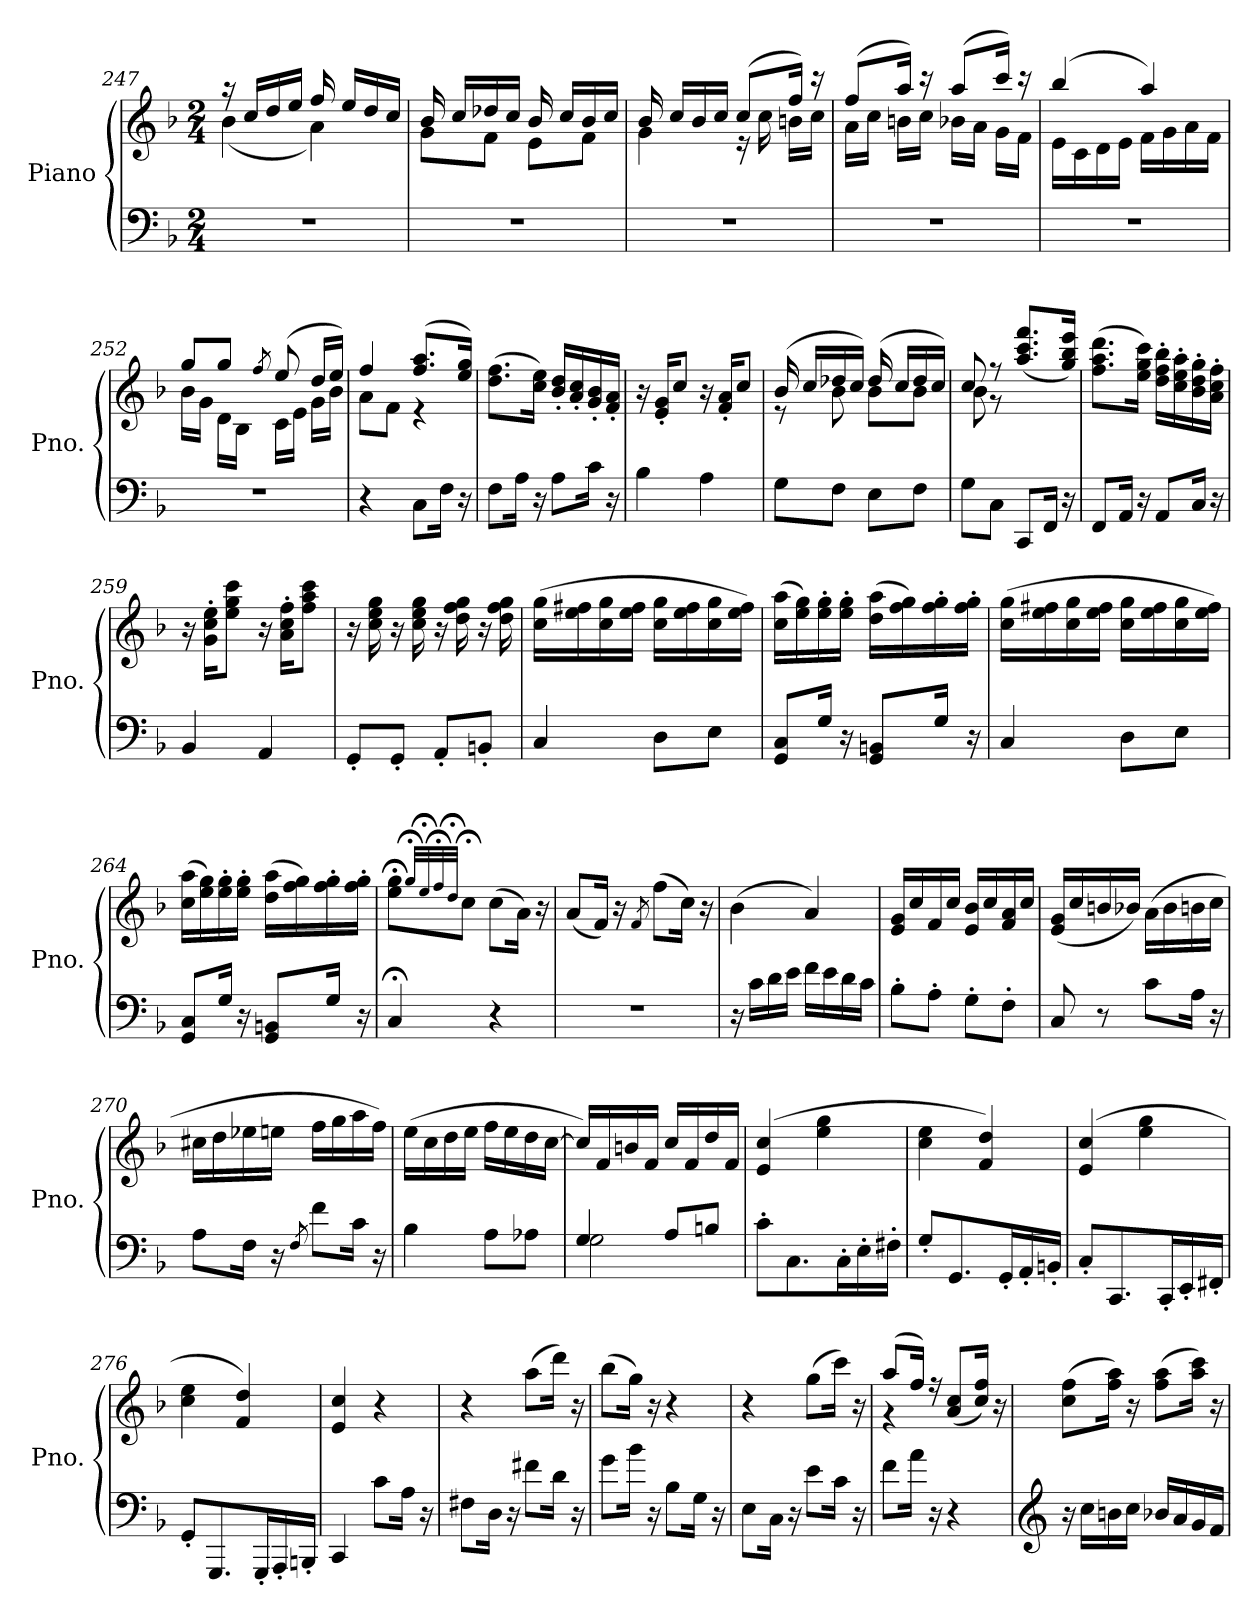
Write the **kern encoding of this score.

**kern	**kern
*part1	*part1
*staff2	*staff1
*I"Piano	*
*I'Pno.	*
*clefF4	*clefG2
*k[b-]	*k[b-]
*F:	*F:
*M2/4	*M2/4
=247	=247
*	*^
2r	16r	(<4b-\
.	16cc/LL	.
.	16dd/	.
.	16ee/JJ	.
.	16ff/	4a\)
.	16ee/LL	.
.	16dd/	.
.	16cc/JJ	.
=248	=248	=248
2r	16b-/	8g\L
.	16cc/LL	.
.	16dd-X/	8f\J
.	16cc/JJ	.
.	16b-/	8e\L
.	16cc/LL	.
.	16b-/	8f\J
.	16cc/JJ	.
=249	=249	=249
2r	16b-/	4g\
.	16cc/LL	.
.	16b-/	.
.	16cc/JJ	.
.	(>8cc/L	16r
.	.	16cc\
.	16ff/Jk)	16bn\LL
.	16r	16cc\JJ
=250	=250	=250
2r	(>8ff/L	16a\LL
.	.	16cc\JJ
.	16aa/Jk)	16bn\LL
.	16r	16cc\JJ
.	(>8aa/L	16b-X\LL
.	.	16a\JJ
.	16ccc/Jk)	16g\LL
.	16r	16f\JJ
!!LO:LB:g=z	!!
=251	=251	=251
2r	(>4bb-/	16e\LL
.	.	16c\
.	.	16d\
.	.	16e\JJ
.	4aa/)	16f\LL
.	.	16g\
.	.	16a\
.	.	16f\JJ
=252	=252	=252
2r	8gg/L	16b-\LL
.	.	16g\JJ
.	8gg/J	16d\LL
.	.	16B-\JJ
.	8qff/	.
.	(>8ee/	16c\LL
.	.	16e\JJ
.	16dd/LL	16g\LL
.	16ee/JJ)	16b-\JJ
=253	=253	=253
4r	4ff/	8a\L
.	.	8f\J
8C\L	(>8.ff/ 8.aa/L	4r
16F\Jk	.	.
16r	16ee/ 16gg/Jk)	.
*	*v	*v
=254	=254
8F\L	(>8.dd\ 8.ff\L
16A\Jk	.
16r	16cc\ 16ee\Jk)
8A\L	16b-/' 16dd/'LL
.	16a/' 16cc/'
16c\Jk	16g/' 16b-/'
16r	16f/' 16a/'JJ
=255	=255
4B-\	16r
.	16e/' 16g/'KL
.	8cc/J
4A\	16r
.	16f/' 16a/'KL
.	8cc/J
=256	=256
*	*^
8G\L	(>16b-/	8r
.	16cc/LL	.
8F\J	16dd-X/	8b-\
.	16cc/JJ)	.
8E\L	(>16dd-/	8b-\L
.	16cc/LL	.
8F\J	16dd-/	8b-\J
.	16cc/JJ)	.
!!LO:LB:g=z	!!
=257	=257	=257
8G\L	8cc/	8b-\
8C\J	8r	8r
8CC/L	(>8.aa/ 8.ccc/ 8.fff/L	4ryy
16FF/Jk	.	.
16r	16gg/ 16bb-/ 16eee/Jk)	.
*	*v	*v
=258	=258
8FF/L	(>8.ff\ 8.aa\ 8.ddd\L
16AA/Jk	.
16r	16ee\ 16gg\ 16ccc\Jk)
8AA/L	16dd\' 16ff\' 16bb-\'LL
.	16cc\' 16ee\' 16aa\'
16C/Jk	16b-\' 16dd\' 16gg\'
16r	16a\' 16cc\' 16ff\'JJ
=259	=259
4BB-/	16r
.	16g\' 16cc\' 16ee\'KL
.	8ee\ 8gg\ 8ccc\J
4AA/	16r
.	16a\' 16cc\' 16ff\'KL
.	8ff\ 8aa\ 8ccc\J
=260	=260
8GG'/L	16r
.	16cc\ 16ee\ 16gg\
8GG'/J	16r
.	16cc\ 16ee\ 16gg\
8AA'/L	16r
.	16dd\ 16ff\ 16gg\
8BBn'/J	16r
.	16dd\ 16ff\ 16gg\
=261	=261
4C/	(>16cc\ 16gg\LL
.	16ee\ 16ff#X\
.	16cc\ 16gg\
.	16ee\ 16ff#\JJ
8D\L	16cc\ 16gg\LL
.	16ee\ 16ff#\
8E\J	16cc\ 16gg\
.	16ee\ 16ff#\JJ)
!!LO:LB:g=z
=262	=262
8GG/ 8C/L	(>16cc\ 16aa\LL
.	16ee\ 16gg\)
16G/Jk	16ee\' 16gg\'
16r	16ee\' 16gg\'JJ
8GG/ 8BBn/L	(>16dd\ 16aa\LL
.	16ff\ 16gg\)
16G/Jk	16ff\' 16gg\'
16r	16ff\' 16gg\'JJ
=263	=263
4C/	(>16cc\ 16gg\LL
.	16ee\ 16ff#X\
.	16cc\ 16gg\
.	16ee\ 16ff#\JJ
8D\L	16cc\ 16gg\LL
.	16ee\ 16ff#\
8E\J	16cc\ 16gg\
.	16ee\ 16ff#\JJ)
=264	=264
8GG/ 8C/L	(>16cc\ 16aa\LL
.	16ee\ 16gg\)
16G/Jk	16ee\' 16gg\'
16r	16ee\' 16gg\'JJ
8GG/ 8BBn/L	(>16dd\ 16aa\LL
.	16ff\ 16gg\)
16G/Jk	16ff\' 16gg\'
16r	16ff\' 16gg\'JJ
=265	=265
4C;</	8ee\;< 8gg\;<L
.	32qgg;<;<;<;<;</LLL
.	32qee;<;<;<;<;</
.	32qff;<;<;<;<;</
.	32qdd;<;<;<;<;</JJJ
.	8cc;<;<;<;<;<\J
4r	(>8cc\L
.	16a\Jk)
.	16r
=266	=266
2r	(<8a/L
.	16f/Jk)
.	16r
.	8qf/
.	(>8ff\L
.	16cc\Jk)
.	16r
!!LO:LB:g=z
=267	=267
16r	(>4b-\
16c\LL	.
16d\	.
16e\JJ	.
16f\LL	4a/)
16e\	.
16d\	.
16c\JJ	.
=268	=268
8B-'\L	16e/ 16g/LL
.	16cc/
8A'\J	16f/
.	16cc/JJ
8G'\L	16e/ 16b-/LL
.	16cc/
8F'\J	16f/ 16a/
.	16cc/JJ
=269	=269
8C/	(<16e/ 16g/LL
.	16cc/
8r	16bn/
.	16b-X/JJ)
8c\L	(>16a\LL
.	16b-\
16A\Jk	16bn\
16r	16cc\JJ
=270	=270
8A\L	16cc#X\LL
.	16dd\
16F\Jk	16ee-X\
16r	16een\JJ
8qF/	.
8f\L	16ff\LL
.	16gg\
16c\Jk	16aa\
16r	16ff\JJ)
=271	=271
4B-\	(>16ee\LL
.	16cc\
.	16dd\
.	16ee\JJ
8A\L	16ff\LL
.	16ee\
8A-X\J	16dd\
.	[16cc\JJ
!!LO:PB:g=z
=272	=272
*^	*
4G/	2G\	16cc/LL])
.	.	16f/
.	.	16bn/
.	.	16f/JJ
8A/L	.	16cc/LL
.	.	16f/
8Bn/J	.	16dd/
.	.	16f/JJ
*v	*v	*
=273	=273
8c'\L	(>4e/ 4cc/
8.C\	.
.	4ee\ 4gg\
16C'\L	.
16E'\	.
16F#X'\JJ	.
=274	=274
8G'/L	4cc\ 4ee\
8.GG/	.
.	4f/ 4dd/)
16GG'/L	.
16AA'/	.
16BBn'/JJ	.
=275	=275
8C'/L	(>4e/ 4cc/
8.CC/	.
.	4ee\ 4gg\
16CC'/L	.
16EE'/	.
16FF#X'/JJ	.
=276	=276
8GG'/L	4cc\ 4ee\
8.GGG/	.
.	4f/ 4dd/)
16GGG'/L	.
16AAA'/	.
16BBBn'/JJ	.
=277	=277
4CC/	4e/ 4cc/
8c\L	4r
16A\Jk	.
16r	.
=278	=278
8F#X\L	4r
16D\Jk	.
16r	.
8f#X\L	(>8aa\L
16d\Jk	16ddd\Jk)
16r	16r
!!LO:LB:g=z
=279	=279
8g\L	(>8bb-\L
16b-\Jk	16gg\Jk)
16r	16r
8B-\L	4r
16G\Jk	.
16r	.
=280	=280
8E\L	4r
16C\Jk	.
16r	.
8e\L	(>8gg\L
16c\Jk	16ccc\Jk)
16r	16r
=281	=281
*	*^
8f\L	(>8aa/L	4r
16a\Jk	16ff/Jk)	.
16r	16r	.
4r	(>8a/ 8cc/L	4ryy
.	16cc/ 16ff/Jk)	.
.	16r	.
*	*v	*v
=282	=282
*clefG2	*
16r	(>8cc\ 8ff\L
16cc\LL	.
16bn\	16ff\ 16aa\Jk)
16cc\JJ	16r
16b-X/LL	(>8ff\ 8aa\L
16a/	.
16g/	16aa\ 16ccc\Jk)
16f/JJ	16r
=	=
*-	*-
